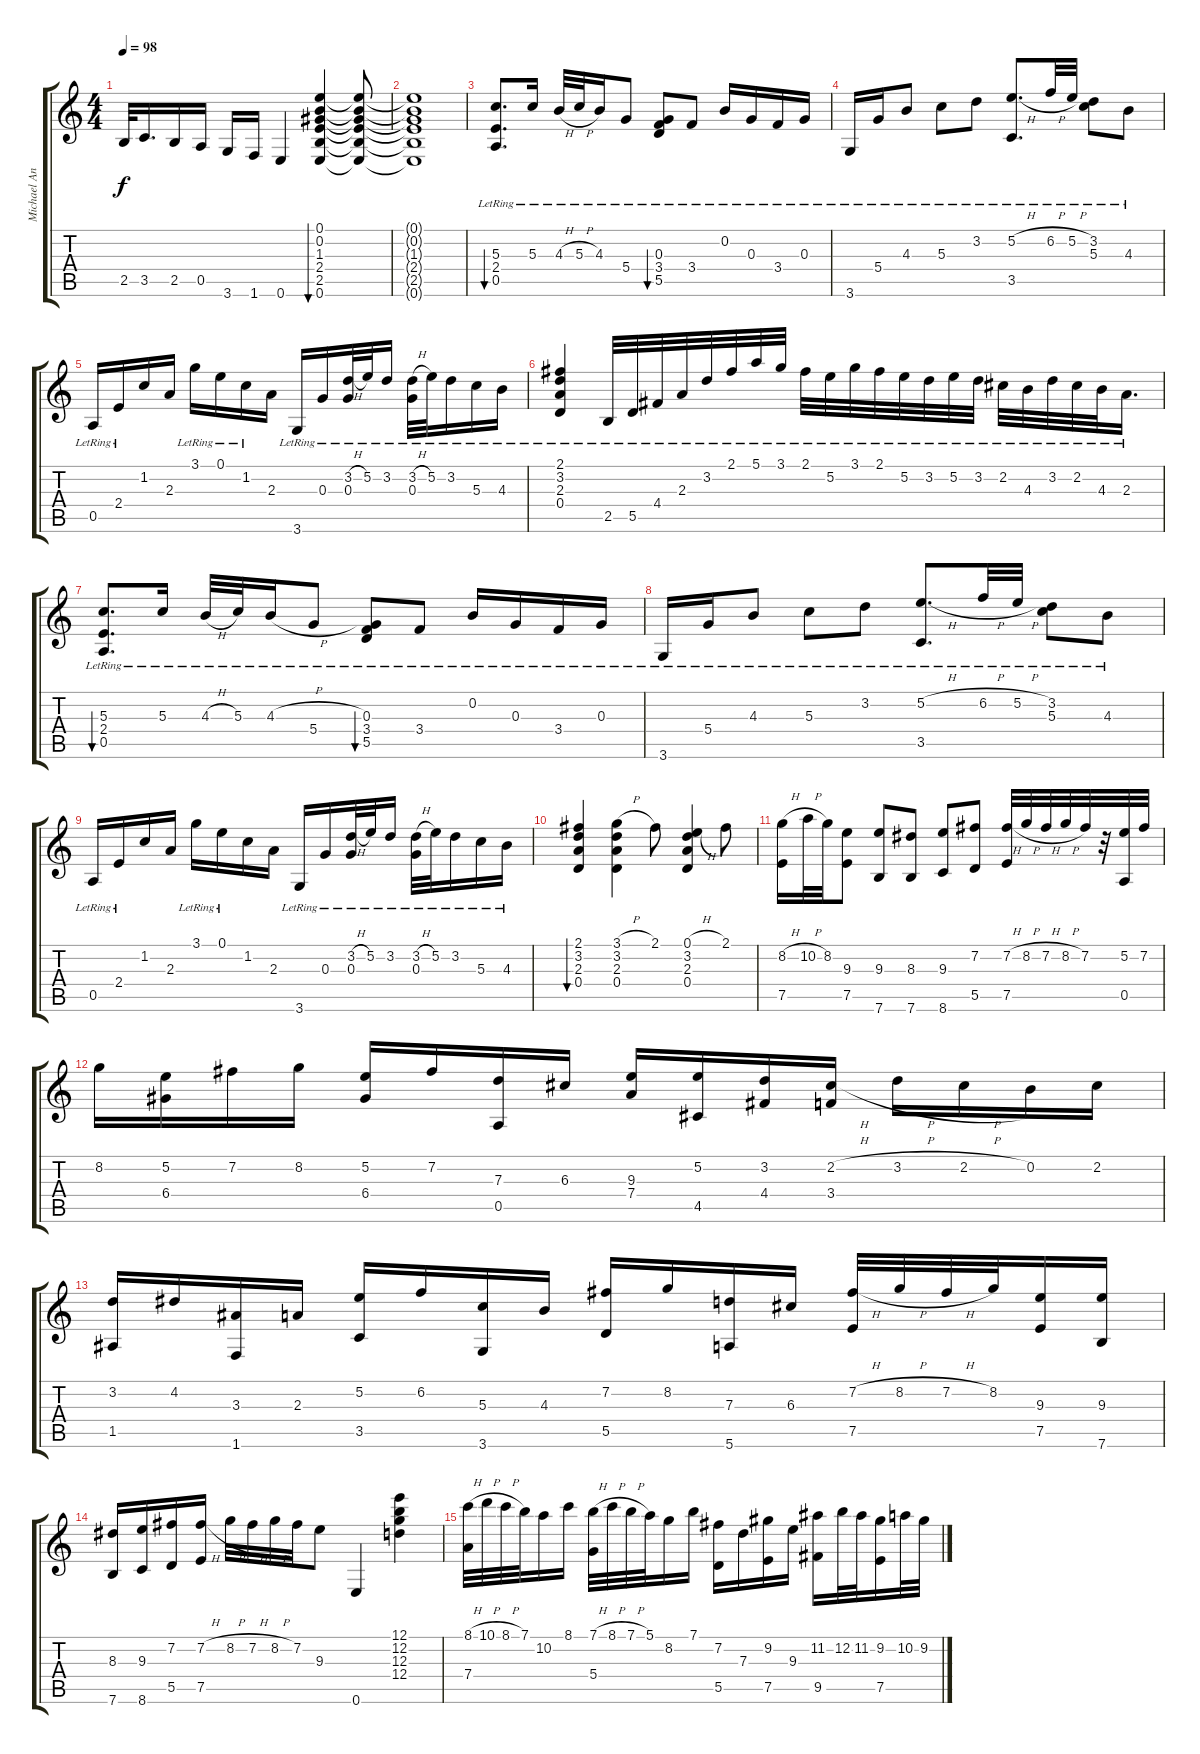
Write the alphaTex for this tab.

\track ("Michael Angelo Batio tabbed by Jamie Rym" "Michael An") {instrument acousticguitarsteel}
\staff {score tabs}
\tuning (E4 B3 G3 D3 A2 E2) {hide}
\ts (4 4)
\tempo 98
\clef g2
\ks c
2.5.32{dy f} 3.5.16{d} 2.5.16 0.5.16 3.6.16 1.6.16 0.6.4 (0.1 0.2 1.3 2.4 2.5 0.6).4{bu 30} (0.1{t} 0.2{t} 1.3{t} 2.4{t} 2.5{t} 0.6{t}).8 |
(0.1{t} 0.2{t} 1.3{t} 2.4{t} 2.5{t} 0.6{t}).1 |
(5.3{lr} 2.4{lr} 0.5{lr}).8{d bu 30} 5.3{lr}.16 4.3{h lr}.32 5.3{h lr}.32 4.3{lr}.16 5.4{lr}.8 (0.3{lr} 3.4{lr} 5.5{lr}).8{bu 30} 3.4{lr}.8 0.2{lr}.16 0.3{lr}.16 3.4{lr}.16 0.3{lr}.16 |
3.6{lr}.16 5.4{lr}.16 4.3{lr}.8 5.3{lr}.8 3.2{lr}.8 (5.2{h lr} 3.5{lr}).8{d} 6.2{h lr}.32 5.2{h lr}.32 (3.2 5.3{lr}).8 4.3{lr}.8 |
0.5{lr}.16 2.4{lr}.16 1.2.16 2.3.16 3.1{lr}.16 0.1{lr}.16 1.2{lr}.16 2.3.16 3.6{lr}.16 0.3{lr}.16 (3.2{h lr} 0.3).32 5.2{lr}.32 3.2{lr}.16 (3.2{h lr} 0.3).32 5.2{lr}.32 3.2{lr}.16 5.3{lr}.16 4.3{lr}.16 |
(2.1{lr} 3.2{lr} 2.3{lr} 0.4{lr}).4 2.5{lr}.32 5.5{lr}.32 4.4{lr}.32 2.3{lr}.32 3.2{lr}.32 2.1{lr}.32 5.1{lr}.32 3.1{lr}.32 2.1{lr}.32 5.2{lr}.32 3.1{lr}.32 2.1{lr}.32 5.2{lr}.32 3.2{lr}.32 5.2{lr}.32 3.2{lr}.32 2.2{lr}.32 4.3{lr}.32 3.2{lr}.32 2.2{lr}.32 4.3{lr}.32 2.3{lr}.16{d} |
(5.3{lr} 2.4{lr} 0.5{lr}).8{d bu 30} 5.3{lr}.16 4.3{h lr}.32 5.3{lr}.32 4.3{h lr}.16 5.4{lr}.8 (0.3{lr} 3.4{lr} 5.5{lr}).8{bu 30} 3.4{lr}.8 0.2{lr}.16 0.3{lr}.16 3.4{lr}.16 0.3{lr}.16 |
3.6{lr}.16 5.4{lr}.16 4.3{lr}.8 5.3{lr}.8 3.2{lr}.8 (5.2{h lr} 3.5{lr}).8{d} 6.2{h lr}.32 5.2{h lr}.32 (3.2 5.3{lr}).8 4.3{lr}.8 |
0.5{lr}.16 2.4{lr}.16 1.2.16 2.3.16 3.1{lr}.16 0.1{lr}.16 1.2.16 2.3.16 3.6{lr}.16 0.3{lr}.16 (3.2{h lr} 0.3).32 5.2{lr}.32 3.2{lr}.16 (3.2{h lr} 0.3).32 5.2{lr}.32 3.2{lr}.16 5.3{lr}.16 4.3{lr}.16 |
(2.1 3.2 2.3 0.4).4{bu 30} (3.1{h} 3.2 2.3 0.4).4 2.1.8 (0.1{h} 3.2 2.3 0.4).4 2.1.8 |
(8.2{h} 7.5).16 10.2{h}.32 8.2.32 (9.3 7.5).8 (9.3 7.6).8 (8.3 7.6).8 (9.3 8.6).8 (7.2 5.5).8 (7.2{h} 7.5).32 8.2{h}.32 7.2{h}.32 8.2{h}.32 7.2.32 r.32 (5.2 0.5).32 7.2.32 |
8.2.16 (5.2 6.4).16 7.2.16 8.2.16 (5.2 6.4).16 7.2.16 (7.3 0.5).16 6.3.16 (9.3 7.4).16 (5.2 4.5).16 (3.2 4.4).16 (2.2{h} 3.4).16 3.2{h}.16 2.2{h}.16 0.2.16 2.2.16 |
(3.2 1.5).16 4.2.16 (3.3 1.6).16 2.3.16 (5.2 3.5).16 6.2.16 (5.3 3.6).16 4.3.16 (7.2 5.5).16 8.2.16 (7.3 5.6).16 6.3.16 (7.2{h} 7.5).32 8.2{h}.32 7.2{h}.32 8.2.32 (9.3 7.5).16 (9.3 7.6).16 |
(8.3 7.6).16 (9.3 8.6).16 (7.2 5.5).16 (7.2{h} 7.5).16 8.2{h}.32 7.2{h}.32 8.2{h}.32 7.2.32 9.3.8 0.6.4 (12.1 12.2 12.3 12.4).4 |
(8.1{h} 7.4).32 10.1{h}.32 8.1{h}.32 7.1.32 10.2.16 8.1.16 (7.1{h} 5.4).32 8.1{h}.32 7.1{h}.32 5.1.32 8.2.16 7.1.16 (7.2 5.5).16 7.3.16 (9.2 7.5).16 9.3.16 (11.2 9.5).16 12.2.32 11.2.32 (9.2 7.5).16 10.2.32 9.2.32
